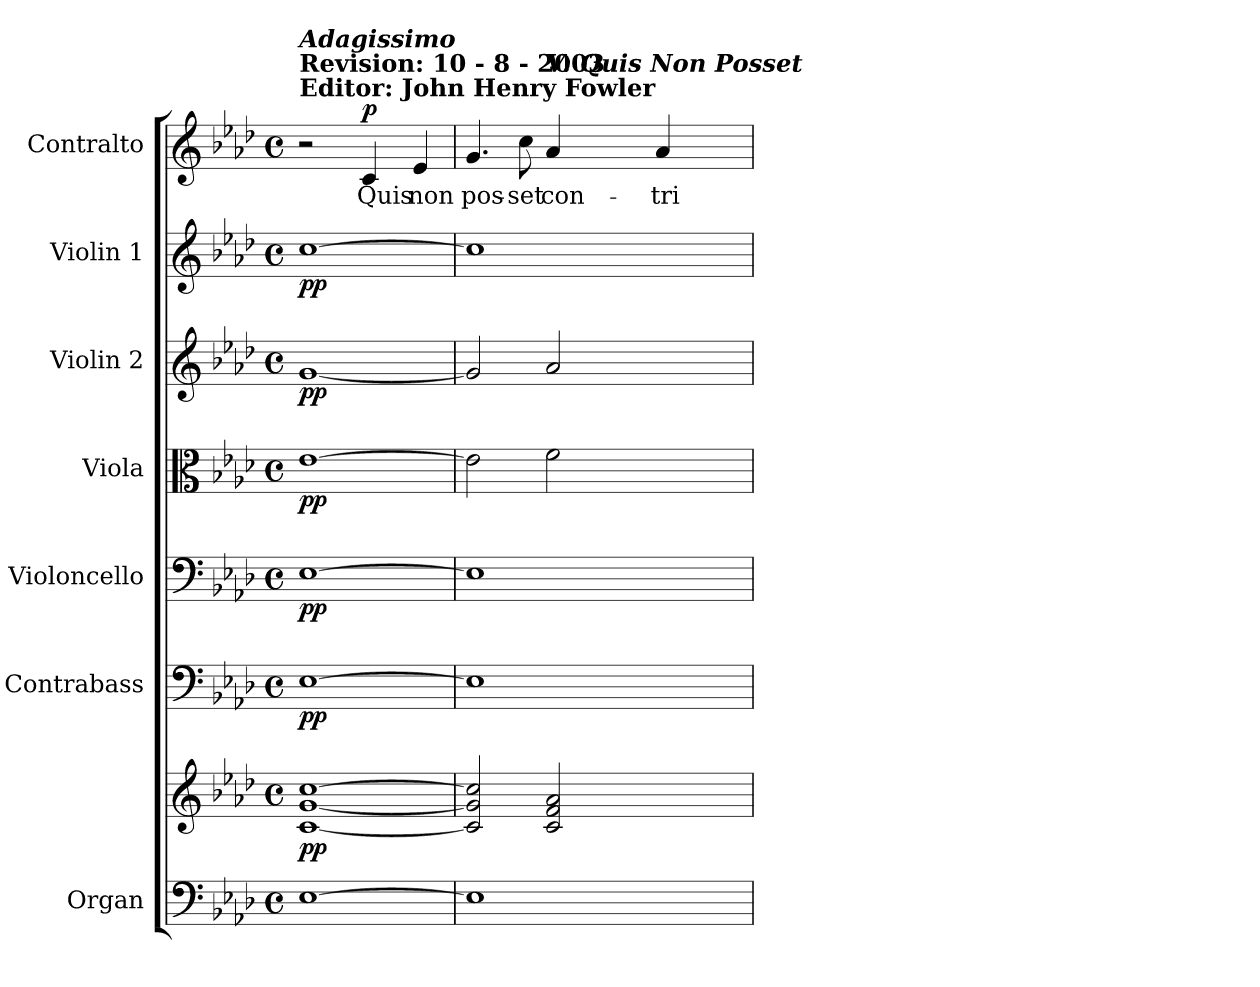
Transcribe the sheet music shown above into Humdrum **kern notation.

**kern	**kern	**dynam	**kern	**dynam	**kern	**dynam	**kern	**dynam	**kern	**dynam	**kern	**dynam	**kern	**text	**dynam
*part7	*part7	*part7	*part6	*part6	*part5	*part5	*part4	*part4	*part3	*part3	*part2	*part2	*part1	*part1	*part1
*staff8	*staff7	*staff7/8	*staff6	*staff6	*staff5	*staff5	*staff4	*staff4	*staff3	*staff3	*staff2	*staff2	*staff1	*staff1	*staff1
*I"Organ	*	*	*I"Contrabass	*	*I"Violoncello	*	*I"Viola	*	*I"Violin 2	*	*I"Violin 1	*	*I"Contralto	*	*
*I'Org.	*	*	*I'Cb.	*	*I'Vc.	*	*I'Vla.	*	*I'Vln. 2	*	*I'Vln. 1	*	*I'C.	*	*
!!LO:PB:g=z
*clefF4	*clefG2	*	*clefF4	*	*clefF4	*	*clefC3	*	*clefG2	*	*clefG2	*	*clefG2	*	*
*	*	*	*ITrd7c12	*	*	*	*	*	*	*	*	*	*	*	*
*k[b-e-a-d-]	*k[b-e-a-d-]	*	*k[b-e-a-d-]	*	*k[b-e-a-d-]	*	*k[b-e-a-d-]	*	*k[b-e-a-d-]	*	*k[b-e-a-d-]	*	*k[b-e-a-d-]	*	*
*f:	*f:	*	*f:	*	*f:	*	*f:	*	*f:	*	*f:	*	*f:	*	*
*M4/4	*M4/4	*	*M4/4	*	*M4/4	*	*M4/4	*	*M4/4	*	*M4/4	*	*M4/4	*	*
*met(c)	*met(c)	*	*met(c)	*	*met(c)	*	*met(c)	*	*met(c)	*	*met(c)	*	*met(c)	*	*
*MM60	*MM60	*	*MM60	*	*MM60	*	*MM60	*	*MM60	*	*MM60	*	*MM60	*	*
=1	=1	=1	=1	=1	=1	=1	=1	=1	=1	=1	=1	=1	=1	=1	=1
!	!	!	!	!	!	!	!	!	!	!	!	!	!LO:TX:a:B:t=Editor&colon;  John Henry Fowler	!	!
!	!	!	!	!	!	!	!	!	!	!	!	!	!LO:TX:a:B:t=Revision&colon;  10 - 8 - 2003	!	!
!	!	!	!	!	!	!	!	!	!	!	!	!	!LO:TX:a:Bi:t=Adagissimo	!	!
[1E-i	[1ci [1gi [1cci	pp	[1EE-i	pp	[1E-i	pp	[1e-i	pp	[1gi	pp	[1cci	pp	2r	.	.
!	!	!	!	!	!	!	!	!	!	!	!	!	!	!LO:LY:b:color=#000000	!
.	.	.	.	.	.	.	.	.	.	.	.	.	4ci/	Quis	p
!	!	!	!	!	!	!	!	!	!	!	!	!	!	!LO:LY:b:color=#000000	!
.	.	.	.	.	.	.	.	.	.	.	.	.	4e-i/	non	.
=2	=2	=2	=2	=2	=2	=2	=2	=2	=2	=2	=2	=2	=2	=2	=2
!	!	!	!	!	!	!	!	!	!	!	!	!	!	!LO:LY:b:color=#000000	!
1E-i]	2ci/] 2gi] 2cci]	.	1EE-i]	.	1E-i]	.	2e-i\]	.	2gi/]	.	1cci]	.	4.gi/	pos-	.
!	!	!	!	!	!	!	!	!	!	!	!	!	!	!LO:LY:b:color=#000000	!
.	.	.	.	.	.	.	.	.	.	.	.	.	8cci\	-set	.
!	!	!	!	!	!	!	!	!	!	!	!	!	!LO:TX:a:Bi:t=V&colon;  Quis Non Posset	!	!
!	!	!	!	!	!	!	!	!	!	!	!	!	!	!LO:LY:b:color=#000000	!
.	2ci/ 2fi 2a-i	.	.	.	.	.	2fi\	.	2a-i/	.	.	.	4a-i/	con-	.
!	!	!	!	!	!	!	!	!	!	!	!	!	!	!LO:LY:b:color=#000000	!
.	.	.	.	.	.	.	.	.	.	.	.	.	4a-i/	-tri-	.
=	=	=	=	=	=	=	=	=	=	=	=	=	=	=	=
*-	*-	*-	*-	*-	*-	*-	*-	*-	*-	*-	*-	*-	*-	*-	*-
